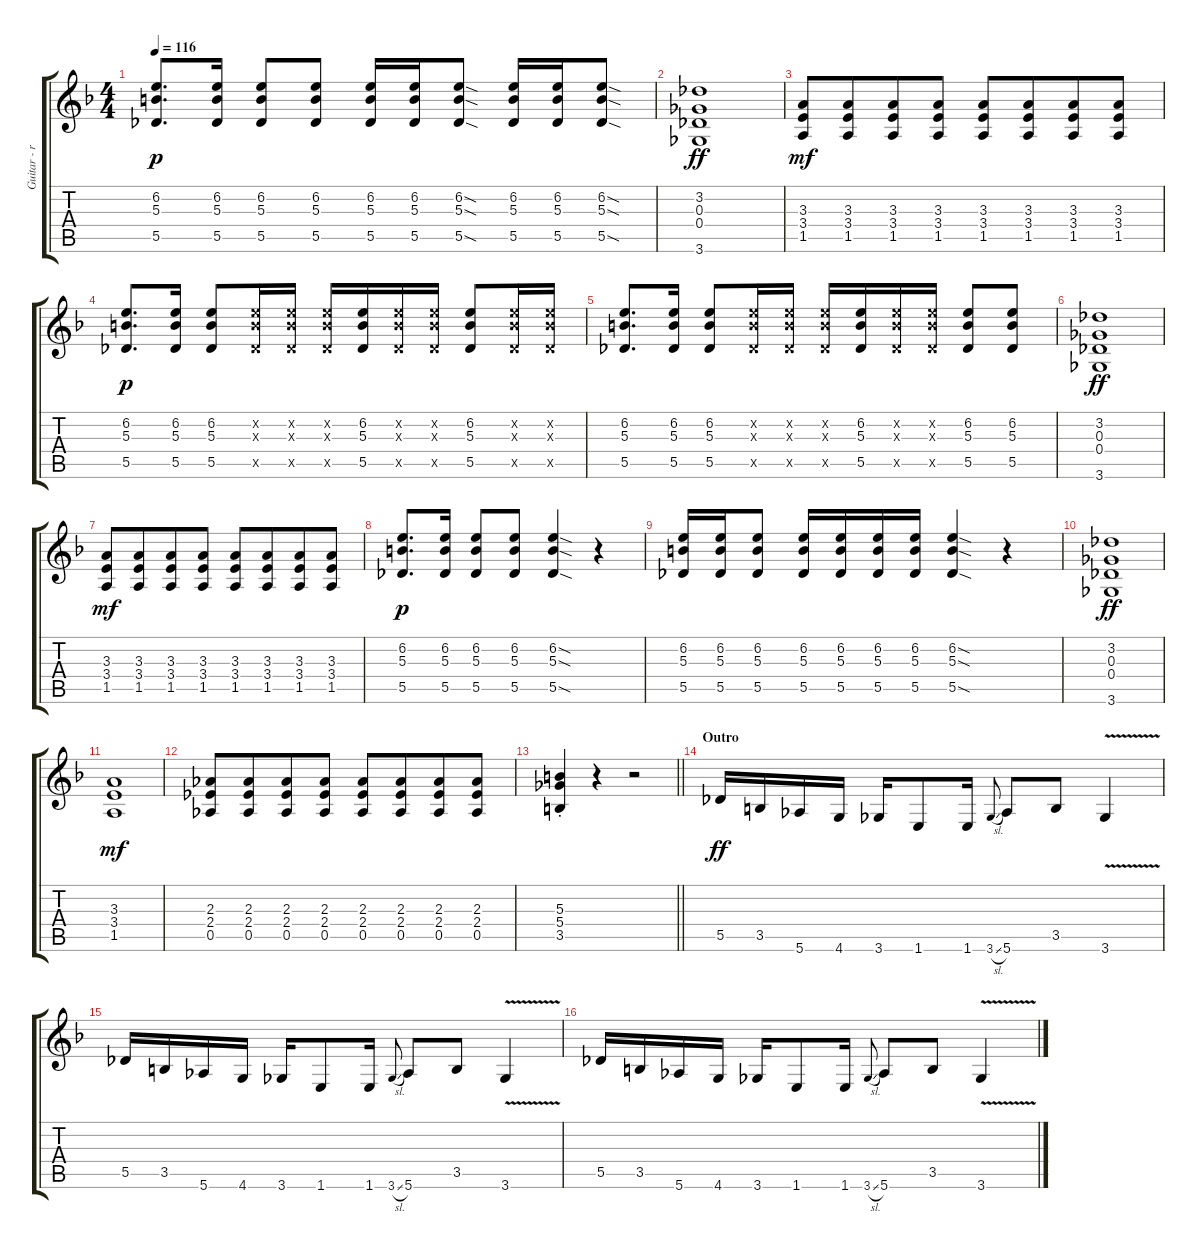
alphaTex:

\track ("Guitar - rhythm - right" "Guitar - r") {instrument electricguitarjazz}
\staff {score tabs}
\tuning (Eb4 Bb3 Gb3 Db3 Ab2 Eb2) {hide}
\ts (4 4)
\tempo 116
\clef g2
\ks f
(6.2 5.3 5.5).8{d dy p} (6.2 5.3 5.5).16 (6.2 5.3 5.5).8 (6.2 5.3 5.5).8 (6.2 5.3 5.5).16 (6.2 5.3 5.5).16 (6.2{sod} 5.3{sod} 5.5{sod}).8 (6.2 5.3 5.5).16 (6.2 5.3 5.5).16 (6.2{sod} 5.3{sod} 5.5{sod}).8 |
(3.2 0.3 0.4 3.6).1{dy ff volume 7 instrument distortionguitar} |
(3.3 3.4 1.5).8{dy mf} (3.3 3.4 1.5).8{beam merge} (3.3 3.4 1.5).8 (3.3 3.4 1.5).8 (3.3 3.4 1.5).8 (3.3 3.4 1.5).8{beam merge} (3.3 3.4 1.5).8 (3.3 3.4 1.5).8 |
(6.2 5.3 5.5).8{d dy p instrument distortionguitar} (6.2 5.3 5.5).16 (6.2 5.3 5.5).8 (6.2{x} 5.3{x} 5.5{x}).16 (6.2{x} 5.3{x} 5.5{x}).16 (6.2{x} 5.3{x} 5.5{x}).16 (6.2 5.3 5.5).16 (6.2{x} 5.3{x} 5.5{x}).16 (6.2{x} 5.3{x} 5.5{x}).16 (6.2 5.3 5.5).8 (6.2{x} 5.3{x} 5.5{x}).16 (6.2{x} 5.3{x} 5.5{x}).16 |
(6.2 5.3 5.5).8{d} (6.2 5.3 5.5).16 (6.2 5.3 5.5).8 (6.2{x} 5.3{x} 5.5{x}).16 (6.2{x} 5.3{x} 5.5{x}).16 (6.2{x} 5.3{x} 5.5{x}).16 (6.2 5.3 5.5).16 (6.2{x} 5.3{x} 5.5{x}).16 (6.2{x} 5.3{x} 5.5{x}).16 (6.2 5.3 5.5).8 (6.2 5.3 5.5).8 |
(3.2 0.3 0.4 3.6).1{dy ff volume 7 instrument distortionguitar} |
(3.3 3.4 1.5).8{dy mf} (3.3 3.4 1.5).8{beam merge} (3.3 3.4 1.5).8 (3.3 3.4 1.5).8 (3.3 3.4 1.5).8 (3.3 3.4 1.5).8{beam merge} (3.3 3.4 1.5).8 (3.3 3.4 1.5).8 |
(6.2 5.3 5.5).8{d dy p instrument distortionguitar} (6.2 5.3 5.5).16 (6.2 5.3 5.5).8 (6.2 5.3 5.5).8 (6.2{sod} 5.3{sod} 5.5{sod}).4 r.4 |
(6.2 5.3 5.5).16 (6.2 5.3 5.5).16 (6.2 5.3 5.5).8 (6.2 5.3 5.5).16 (6.2 5.3 5.5).16 (6.2 5.3 5.5).16 (6.2 5.3 5.5).16 (6.2{sod} 5.3{sod} 5.5{sod}).4 r.4 |
(3.2 0.3 0.4 3.6).1{dy ff volume 7 instrument distortionguitar} |
(3.3 3.4 1.5).1{dy mf} |
(2.3 2.4 0.5).8 (2.3 2.4 0.5).8{beam merge} (2.3 2.4 0.5).8 (2.3 2.4 0.5).8 (2.3 2.4 0.5).8 (2.3 2.4 0.5).8{beam merge} (2.3 2.4 0.5).8 (2.3 2.4 0.5).8 |
\barLineRight lightlight
(5.3{st} 5.4{st} 3.5{st}).4 r.4 r.2 |
\section ("" "Outro")
5.5.16{dy ff volume 8 instrument distortionguitar} 3.5.16 5.6.16 4.6.16 3.6.16 1.6.8 1.6.16 3.6{sl}.8{gr onbeat} 5.6.8 3.5.8 3.6{v}.4 |
5.5.16 3.5.16 5.6.16 4.6.16 3.6.16 1.6.8 1.6.16 3.6{sl}.8{gr onbeat} 5.6.8 3.5.8 3.6{v}.4 |
5.5.16 3.5.16 5.6.16 4.6.16 3.6.16 1.6.8 1.6.16 3.6{sl}.8{gr onbeat} 5.6.8 3.5.8 3.6{v}.4
